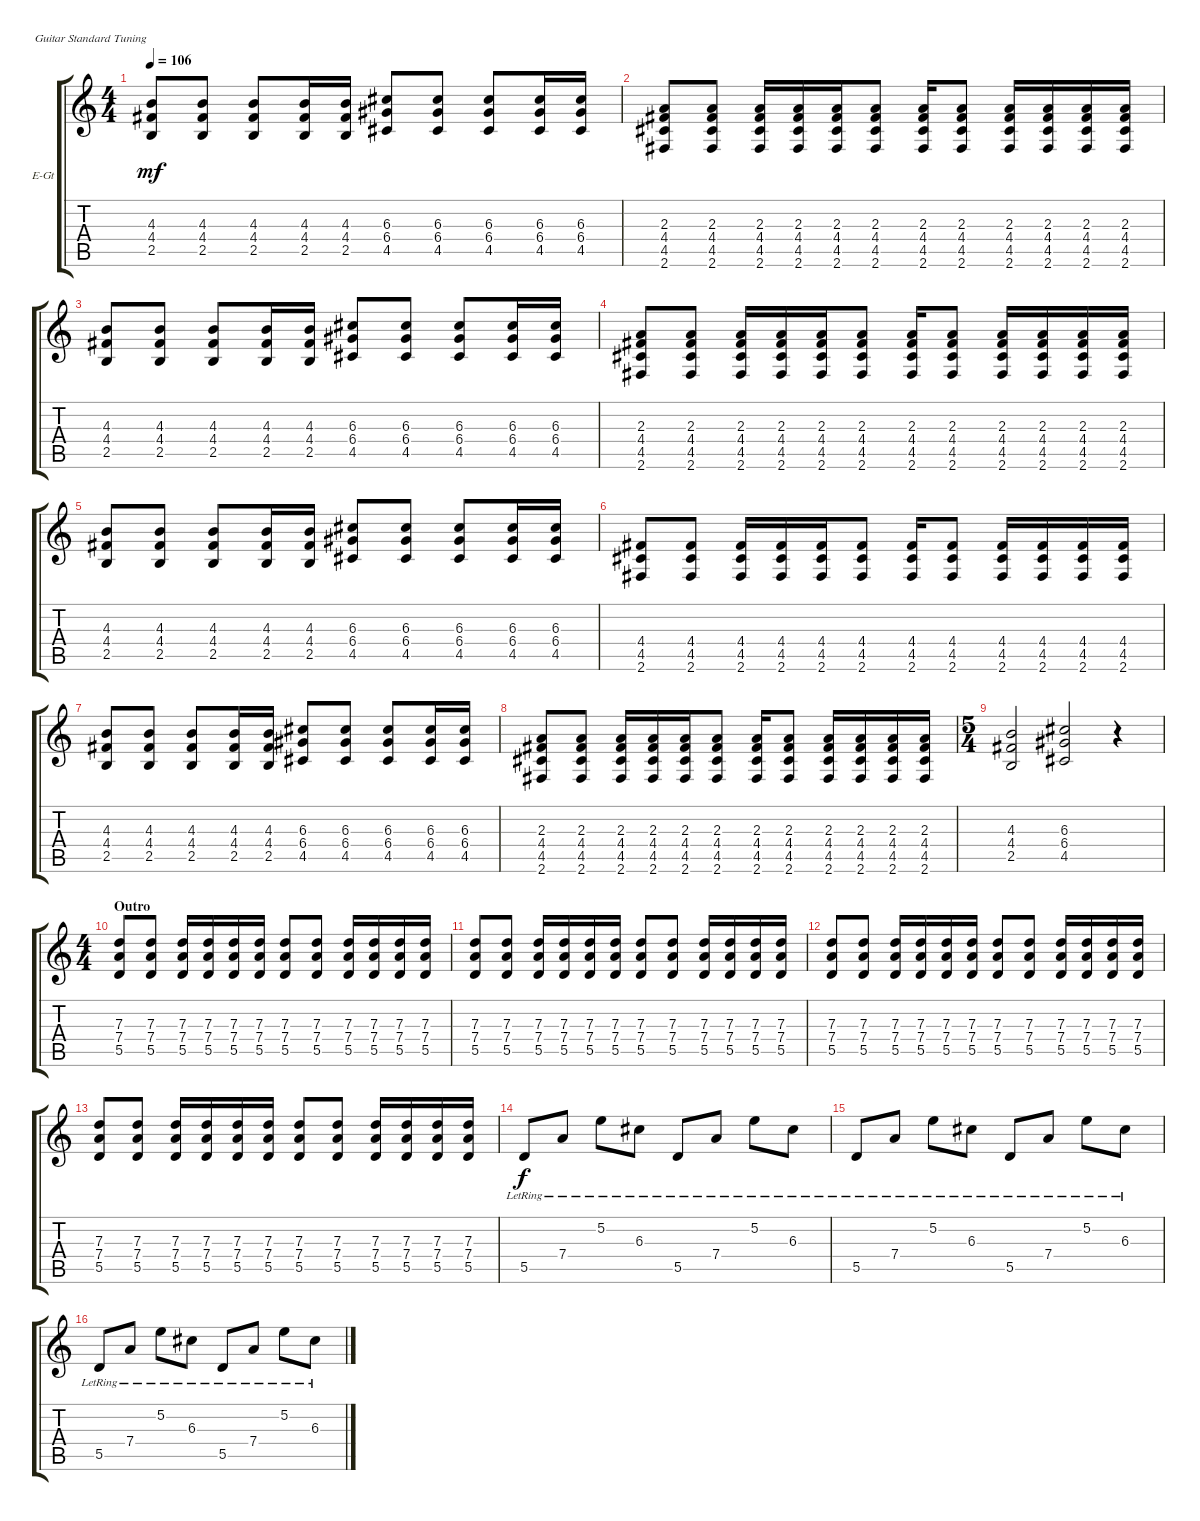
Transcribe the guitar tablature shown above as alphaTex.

\defaultSystemsLayout 4
\bracketExtendMode groupsimilarinstruments
\firstSystemTrackNameOrientation horizontal
\otherSystemsTrackNameOrientation horizontal
\track ("Rhythm Guitar" "E-Gt") {mute instrument electricguitarclean}
\staff {score tabs}
\tuning (E4 B3 G3 D3 A2 E2)
\ts (4 4)
\tempo 106
\clef g2
\ks c
(2.5 4.3 4.4).8{dy mf} (2.5 4.4 4.3).8 (2.5 4.3 4.4).8 (2.5 4.4 4.3).16 (2.5 4.3 4.4).16 (4.5 6.4 6.3).8 (4.5 6.3 6.4).8 (4.5 6.4 6.3).8 (4.5 6.3 6.4).16 (4.5 6.4 6.3).16 |
(2.6 2.3 4.4 4.5).8 (2.6 2.3 4.5 4.4).8 (2.6 2.3 4.4 4.5).16 (2.6 2.3 4.5 4.4).16 (2.6 2.3 4.4 4.5).16 (2.6 2.3 4.5 4.4).8 (2.6 2.3 4.4 4.5).16 (2.6 2.3 4.5 4.4).8 (2.6 2.3 4.4 4.5).16 (2.6 2.3 4.5 4.4).16 (2.6 4.5 4.4 2.3).16 (2.6 4.5 4.4 2.3).16 |
(2.5 4.3 4.4).8 (2.5 4.4 4.3).8 (2.5 4.3 4.4).8 (2.5 4.4 4.3).16 (2.5 4.3 4.4).16 (4.5 6.4 6.3).8 (4.5 6.3 6.4).8 (4.5 6.4 6.3).8 (4.5 6.3 6.4).16 (4.5 6.4 6.3).16 |
(2.6 2.3 4.4 4.5).8 (2.6 2.3 4.5 4.4).8 (2.6 2.3 4.4 4.5).16 (2.6 2.3 4.5 4.4).16 (2.6 2.3 4.4 4.5).16 (2.6 2.3 4.5 4.4).8 (2.6 2.3 4.4 4.5).16 (2.6 2.3 4.5 4.4).8 (2.6 2.3 4.4 4.5).16 (2.6 2.3 4.5 4.4).16 (2.6 4.5 4.4 2.3).16 (2.6 4.5 4.4 2.3).16 |
(2.5 4.3 4.4).8 (2.5 4.4 4.3).8 (2.5 4.3 4.4).8 (2.5 4.4 4.3).16 (2.5 4.3 4.4).16 (4.5 6.4 6.3).8 (4.5 6.3 6.4).8 (4.5 6.4 6.3).8 (4.5 6.3 6.4).16 (4.5 6.4 6.3).16 |
(2.6 4.4 4.5).8 (2.6 4.5 4.4).8 (2.6 4.4 4.5).16 (2.6 4.5 4.4).16 (2.6 4.4 4.5).16 (2.6 4.5 4.4).8 (2.6 4.4 4.5).16 (2.6 4.5 4.4).8 (2.6 4.4 4.5).16 (2.6 4.5 4.4).16 (2.6 4.5 4.4).16 (2.6 4.5 4.4).16 |
(2.5 4.3 4.4).8 (2.5 4.4 4.3).8 (2.5 4.3 4.4).8 (2.5 4.4 4.3).16 (2.5 4.3 4.4).16 (4.5 6.4 6.3).8 (4.5 6.3 6.4).8 (4.5 6.4 6.3).8 (4.5 6.3 6.4).16 (4.5 6.4 6.3).16 |
(2.6 2.3 4.4 4.5).8 (2.6 2.3 4.5 4.4).8 (2.6 2.3 4.4 4.5).16 (2.6 2.3 4.5 4.4).16 (2.6 2.3 4.4 4.5).16 (2.6 2.3 4.5 4.4).8 (2.6 2.3 4.4 4.5).16 (2.6 2.3 4.5 4.4).8 (2.6 2.3 4.4 4.5).16 (2.6 2.3 4.5 4.4).16 (2.6 4.5 4.4 2.3).16 (2.6 4.5 4.4 2.3).16 |
\ts (5 4)
(2.5 4.4 4.3).2 (4.5 6.4 6.3).2 r.4 |
\ts (4 4)
\section ("" "Outro")
(5.5 7.4 7.3).8 (5.5 7.3 7.4).8 (5.5 7.4 7.3).16 (5.5 7.3 7.4).16 (5.5 7.4 7.3).16 (5.5 7.3 7.4).16 (5.5 7.4 7.3).8 (5.5 7.3 7.4).8 (5.5 7.4 7.3).16 (5.5 7.3 7.4).16 (5.5 7.4 7.3).16 (5.5 7.4 7.3).16 |
(5.5 7.4 7.3).8 (5.5 7.3 7.4).8 (5.5 7.4 7.3).16 (5.5 7.3 7.4).16 (5.5 7.4 7.3).16 (5.5 7.3 7.4).16 (5.5 7.4 7.3).8 (5.5 7.3 7.4).8 (5.5 7.4 7.3).16 (5.5 7.3 7.4).16 (5.5 7.4 7.3).16 (5.5 7.4 7.3).16 |
(5.5 7.4 7.3).8 (5.5 7.3 7.4).8 (5.5 7.4 7.3).16 (5.5 7.3 7.4).16 (5.5 7.4 7.3).16 (5.5 7.3 7.4).16 (5.5 7.4 7.3).8 (5.5 7.3 7.4).8 (5.5 7.4 7.3).16 (5.5 7.3 7.4).16 (5.5 7.4 7.3).16 (5.5 7.4 7.3).16 |
(5.5 7.4 7.3).8 (5.5 7.3 7.4).8 (5.5 7.4 7.3).16 (5.5 7.3 7.4).16 (5.5 7.4 7.3).16 (5.5 7.3 7.4).16 (5.5 7.4 7.3).8 (5.5 7.3 7.4).8 (5.5 7.4 7.3).16 (5.5 7.3 7.4).16 (5.5 7.4 7.3).16 (5.5 7.4 7.3).16 |
5.5{lr}.8{dy f} 7.4{lr}.8 5.2{lr}.8 6.3{lr}.8 5.5{lr}.8 7.4{lr}.8 5.2{lr}.8 6.3{lr}.8 |
5.5{lr}.8 7.4{lr}.8 5.2{lr}.8 6.3{lr}.8 5.5{lr}.8 7.4{lr}.8 5.2{lr}.8 6.3{lr}.8 |
5.5{lr}.8 7.4{lr}.8 5.2{lr}.8 6.3{lr}.8 5.5{lr}.8 7.4{lr}.8 5.2{lr}.8 6.3{lr}.8
